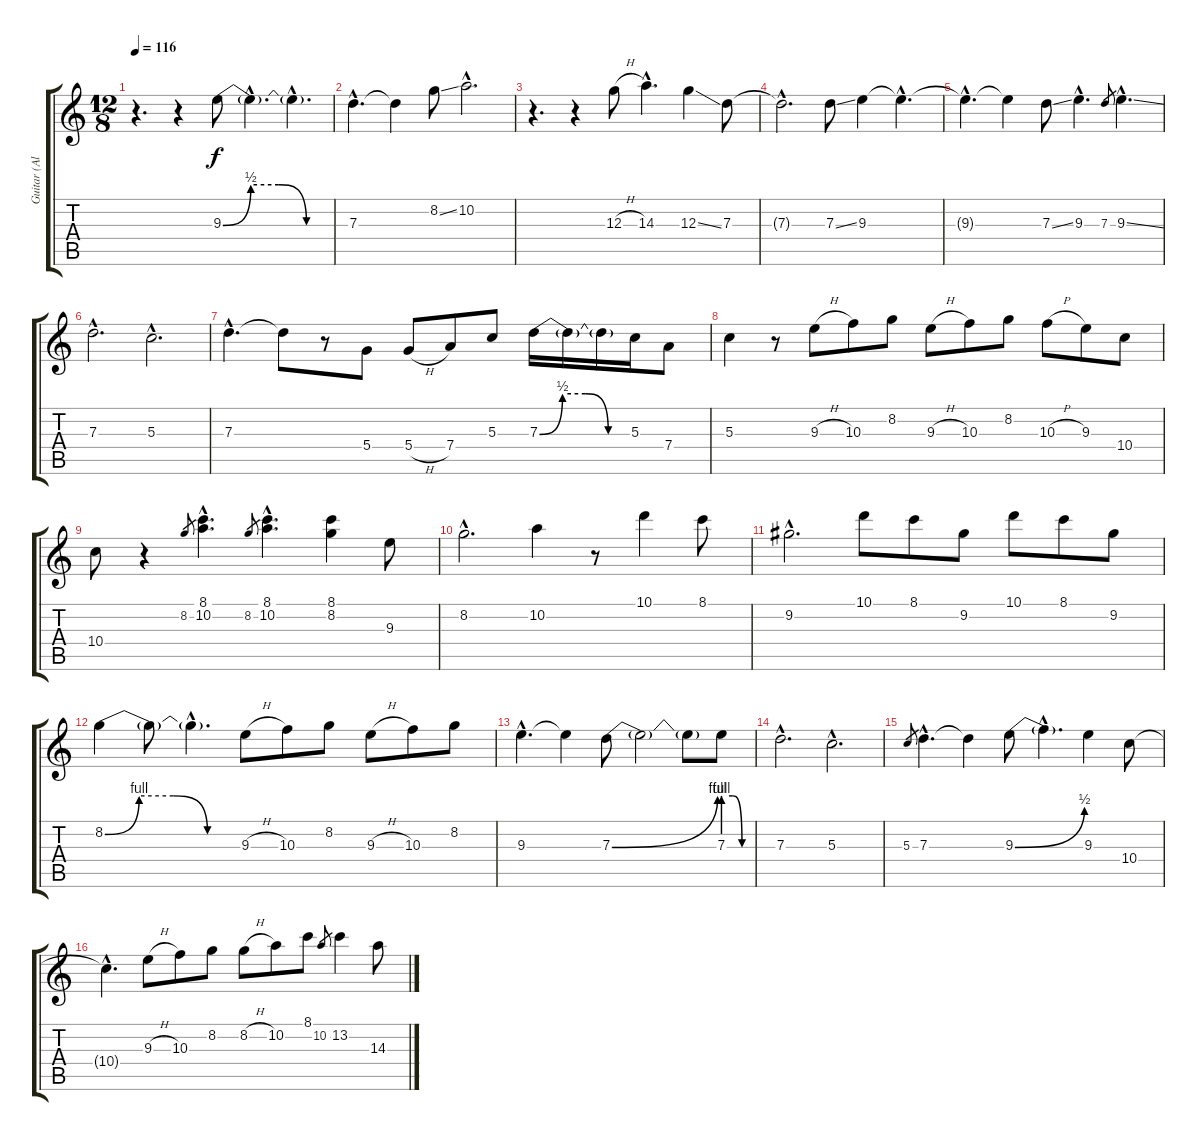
\track ("Guitar (Albert Järvinen)" "Guitar (Al") {instrument distortionguitar}
\staff {score tabs}
\tuning (E4 B3 G3 D3 A2 E2) {hide}
\ts (12 8)
\tempo 116
\clef g2
\ks c
r.4{d dy f instrument distortionguitar} r.4 9.3{be (custom 0 0 15 2 30 2 45 0 60 0)}.8 9.3{hac t}.4{d} 9.3{hac t}.4{d} |
7.3{hac}.4{d} 7.3{t}.4 8.2{ss}.8 10.2{hac}.2{d} |
r.4{d} r.4 12.3{h}.8 14.3{hac}.4{d} 12.3{ss}.4 7.3.8 |
7.3{hac t}.2{d} 7.3{ss}.8 9.3.4 9.3{hac t}.4{d} |
9.3{hac t}.4{d} 9.3{t}.4 7.3{ss}.8 9.3{hac}.4{d} 7.3.8{gr} 9.3{ss hac}.4{d} |
7.3{hac}.2{d} 5.3{hac}.2{d} |
7.3{hac}.4{d} 7.3{t}.8 r.8 5.4.8 5.4{h}.8 7.4.8 5.3.8 7.3{be (custom 0 0 15 2 30 2 45 0 60 0)}.16 7.3{t}.16 7.3{t}.16 5.3.16 7.4.8 |
5.3.4 r.8 9.3{h}.8 10.3.8 8.2.8 9.3{h}.8 10.3.8 8.2.8 10.3{h}.8 9.3.8 10.4.8 |
10.4.8 r.4 8.2.8{gr} (8.1{hac} 10.2{hac}).4{d} 8.2.8{gr} (8.1{hac} 10.2{hac}).4{d} (8.1 8.2).4 9.3.8 |
8.2{hac}.2{d} 10.2.4 r.8 10.1.4 8.1.8 |
9.2{hac}.2{d} 10.1.8 8.1.8 9.2.8 10.1.8 8.1.8 9.2.8 |
8.2{be (custom 0 0 15 4 30 4 45 0 60 0)}.4 8.2{t}.8 8.2{hac t}.4{d} 9.3{h}.8 10.3.8 8.2.8 9.3{h}.8 10.3.8 8.2.8 |
9.3{hac}.4{d} 9.3{t}.4 7.3{be (bend 0 0 60 4)}.8 7.3{t}.2 7.3{t}.8 7.3{be (custom 0 4 20 4 40 0 60 0)}.8 |
7.3{hac}.2{d} 5.3{hac}.2{d} |
5.3.8{gr} 7.3{hac}.4{d} 7.3{t}.4 9.3{be (bend 0 0 60 2)}.8 9.3{hac t}.4{d} 9.3.4 10.4.8 |
10.4{hac t}.4{d} 9.3{h}.8 10.3.8 8.2.8 8.2{h}.8 10.2.8 8.1.8 10.2.8{gr} 13.2.4 14.3.8
